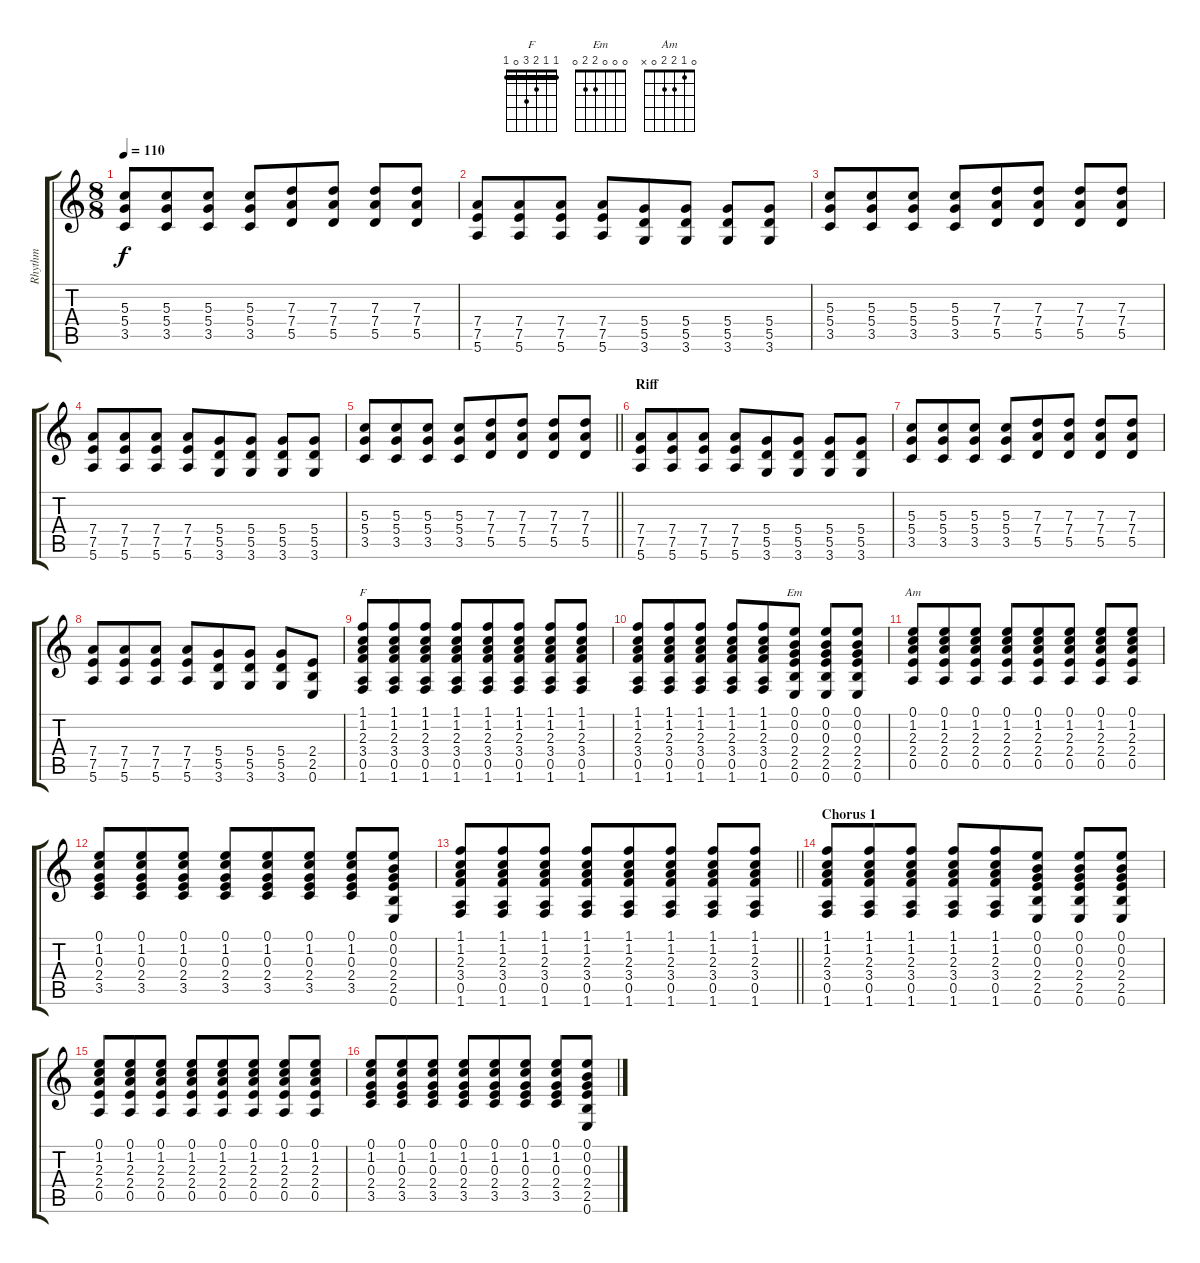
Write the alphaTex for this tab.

\track ("Rhythm" "Rhythm") {instrument electricguitarjazz}
\staff {score tabs}
\tuning (E4 B3 G3 D3 A2 E2) {hide}
\chord ("F" 1 1 2 3 0 1) {barre 1}
\chord ("Em" 0 0 0 2 2 0)
\chord ("Am" 0 1 2 2 0 x)
\ts (8 8)
\tempo 110
\clef g2
\ks c
(5.3 5.4 3.5).8{dy f} (5.3 5.4 3.5).8 (5.3 5.4 3.5).8 (5.3 5.4 3.5).8 (7.3 7.4 5.5).8 (7.3 7.4 5.5).8 (7.3 7.4 5.5).8 (7.3 7.4 5.5).8 |
(7.4 7.5 5.6).8 (7.4 7.5 5.6).8 (7.4 7.5 5.6).8 (7.4 7.5 5.6).8 (5.4 5.5 3.6).8 (5.4 5.5 3.6).8 (5.4 5.5 3.6).8 (5.4 5.5 3.6).8 |
(5.3 5.4 3.5).8 (5.3 5.4 3.5).8 (5.3 5.4 3.5).8 (5.3 5.4 3.5).8 (7.3 7.4 5.5).8 (7.3 7.4 5.5).8 (7.3 7.4 5.5).8 (7.3 7.4 5.5).8 |
(7.4 7.5 5.6).8 (7.4 7.5 5.6).8 (7.4 7.5 5.6).8 (7.4 7.5 5.6).8 (5.4 5.5 3.6).8 (5.4 5.5 3.6).8 (5.4 5.5 3.6).8 (5.4 5.5 3.6).8 |
\barLineRight lightlight
(5.3 5.4 3.5).8 (5.3 5.4 3.5).8 (5.3 5.4 3.5).8 (5.3 5.4 3.5).8 (7.3 7.4 5.5).8 (7.3 7.4 5.5).8 (7.3 7.4 5.5).8 (7.3 7.4 5.5).8 |
\section ("" "Riff")
(7.4 7.5 5.6).8 (7.4 7.5 5.6).8 (7.4 7.5 5.6).8 (7.4 7.5 5.6).8 (5.4 5.5 3.6).8 (5.4 5.5 3.6).8 (5.4 5.5 3.6).8 (5.4 5.5 3.6).8 |
(5.3 5.4 3.5).8 (5.3 5.4 3.5).8 (5.3 5.4 3.5).8 (5.3 5.4 3.5).8 (7.3 7.4 5.5).8 (7.3 7.4 5.5).8 (7.3 7.4 5.5).8 (7.3 7.4 5.5).8 |
(7.4 7.5 5.6).8 (7.4 7.5 5.6).8 (7.4 7.5 5.6).8 (7.4 7.5 5.6).8 (5.4 5.5 3.6).8 (5.4 5.5 3.6).8 (5.4 5.5 3.6).8 (2.4 2.5 0.6).8 |
(1.1 1.2 2.3 3.4 0.5 1.6).8{ch "F"} (1.1 1.2 2.3 3.4 0.5 1.6).8 (1.1 1.2 2.3 3.4 0.5 1.6).8 (1.1 1.2 2.3 3.4 0.5 1.6).8 (1.1 1.2 2.3 3.4 0.5 1.6).8 (1.1 1.2 2.3 3.4 0.5 1.6).8 (1.1 1.2 2.3 3.4 0.5 1.6).8 (1.1 1.2 2.3 3.4 0.5 1.6).8 |
(1.1 1.2 2.3 3.4 0.5 1.6).8 (1.1 1.2 2.3 3.4 0.5 1.6).8 (1.1 1.2 2.3 3.4 0.5 1.6).8 (1.1 1.2 2.3 3.4 0.5 1.6).8 (1.1 1.2 2.3 3.4 0.5 1.6).8 (0.1 0.2 0.3 2.4 2.5 0.6).8{ch "Em"} (0.1 0.2 0.3 2.4 2.5 0.6).8 (0.1 0.2 0.3 2.4 2.5 0.6).8 |
(0.1 1.2 2.3 2.4 0.5).8{ch "Am"} (0.1 1.2 2.3 2.4 0.5).8 (0.1 1.2 2.3 2.4 0.5).8 (0.1 1.2 2.3 2.4 0.5).8 (0.1 1.2 2.3 2.4 0.5).8 (0.1 1.2 2.3 2.4 0.5).8 (0.1 1.2 2.3 2.4 0.5).8 (0.1 1.2 2.3 2.4 0.5).8 |
(0.1 1.2 0.3 2.4 3.5).8 (0.1 1.2 0.3 2.4 3.5).8 (0.1 1.2 0.3 2.4 3.5).8 (0.1 1.2 0.3 2.4 3.5).8 (0.1 1.2 0.3 2.4 3.5).8 (0.1 1.2 0.3 2.4 3.5).8 (0.1 1.2 0.3 2.4 3.5).8 (0.1 0.2 0.3 2.4 2.5 0.6).8 |
\barLineRight lightlight
(1.1 1.2 2.3 3.4 0.5 1.6).8 (1.1 1.2 2.3 3.4 0.5 1.6).8 (1.1 1.2 2.3 3.4 0.5 1.6).8 (1.1 1.2 2.3 3.4 0.5 1.6).8 (1.1 1.2 2.3 3.4 0.5 1.6).8 (1.1 1.2 2.3 3.4 0.5 1.6).8 (1.1 1.2 2.3 3.4 0.5 1.6).8 (1.1 1.2 2.3 3.4 0.5 1.6).8 |
\section ("" "Chorus 1")
(1.1 1.2 2.3 3.4 0.5 1.6).8 (1.1 1.2 2.3 3.4 0.5 1.6).8 (1.1 1.2 2.3 3.4 0.5 1.6).8 (1.1 1.2 2.3 3.4 0.5 1.6).8 (1.1 1.2 2.3 3.4 0.5 1.6).8 (0.1 0.2 0.3 2.4 2.5 0.6).8 (0.1 0.2 0.3 2.4 2.5 0.6).8 (0.1 0.2 0.3 2.4 2.5 0.6).8 |
(0.1 1.2 2.3 2.4 0.5).8 (0.1 1.2 2.3 2.4 0.5).8 (0.1 1.2 2.3 2.4 0.5).8 (0.1 1.2 2.3 2.4 0.5).8 (0.1 1.2 2.3 2.4 0.5).8 (0.1 1.2 2.3 2.4 0.5).8 (0.1 1.2 2.3 2.4 0.5).8 (0.1 1.2 2.3 2.4 0.5).8 |
(0.1 1.2 0.3 2.4 3.5).8 (0.1 1.2 0.3 2.4 3.5).8 (0.1 1.2 0.3 2.4 3.5).8 (0.1 1.2 0.3 2.4 3.5).8 (0.1 1.2 0.3 2.4 3.5).8 (0.1 1.2 0.3 2.4 3.5).8 (0.1 1.2 0.3 2.4 3.5).8 (0.1 0.2 0.3 2.4 2.5 0.6).8
